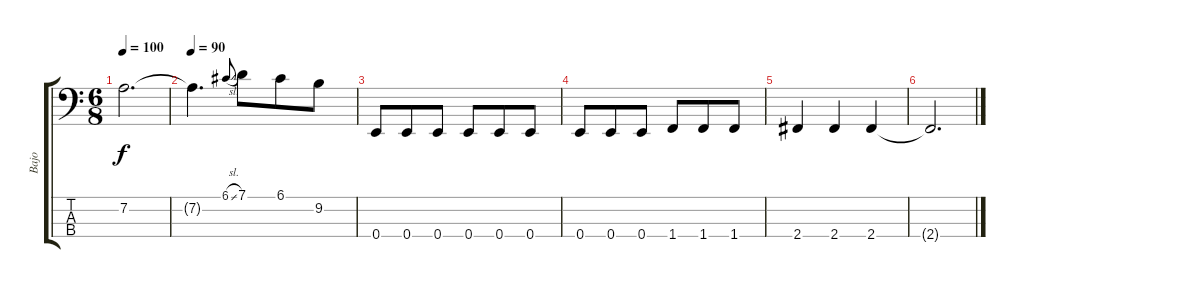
\track ("Bajo" "Bajo") {instrument electricbassfinger}
\staff {score tabs}
\tuning (G2 D2 A1 E1) {hide}
\ts (6 8)
\tempo 100
\clef f4
\ks c
7.2.2{d dy f} |
\tempo 90
7.2{t}.4{d} 6.1{sl}.8{gr onbeat} 7.1.8 6.1.8 9.2.8 |
0.4.8 0.4.8 0.4.8 0.4.8 0.4.8 0.4.8 |
0.4.8 0.4.8 0.4.8 1.4.8 1.4.8 1.4.8 |
2.4.4 2.4.4 2.4.4 |
2.4{t}.2{d}
